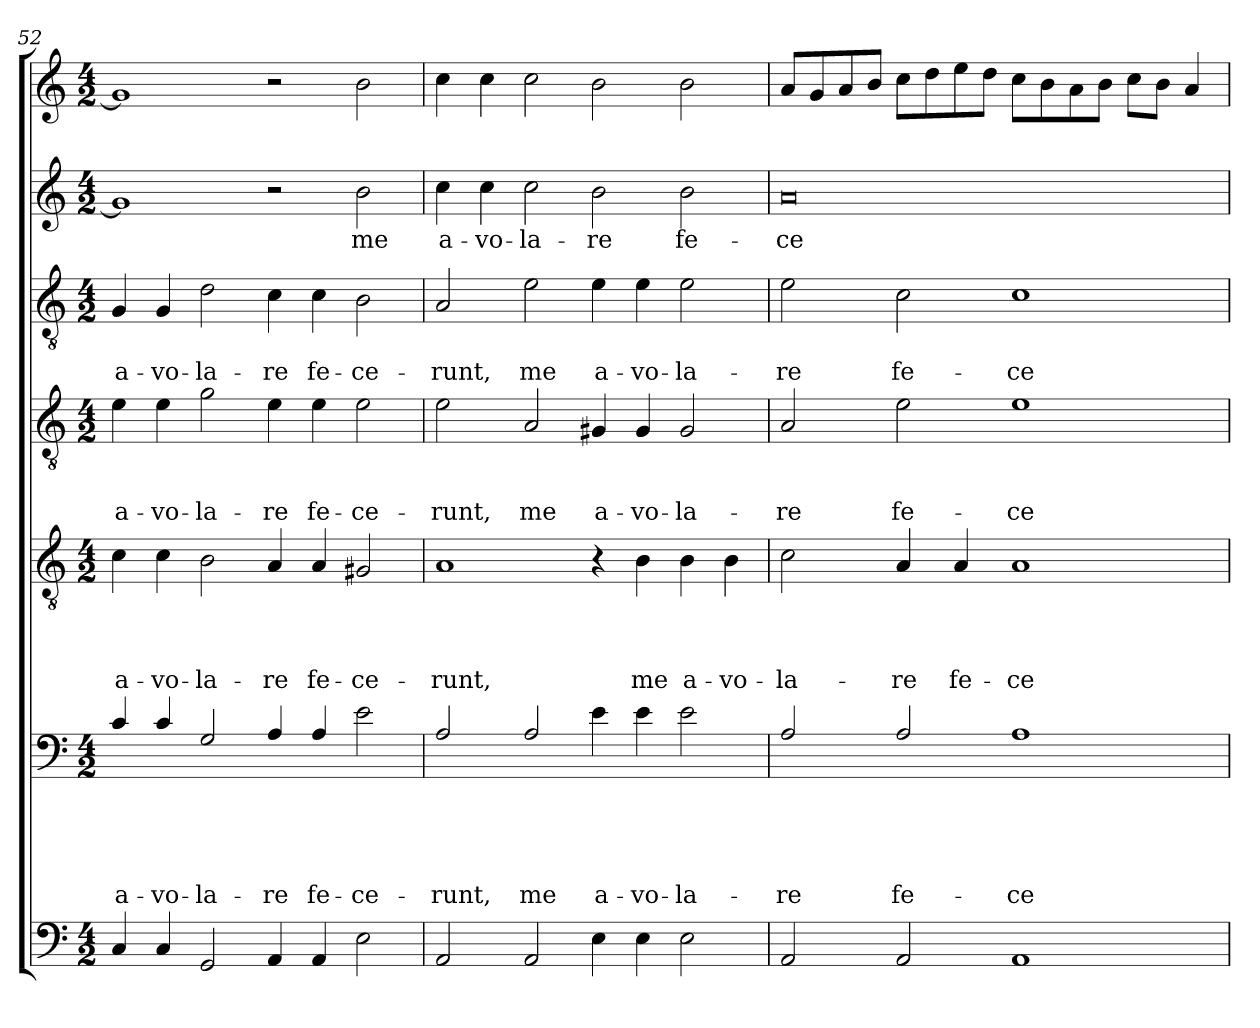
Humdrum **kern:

**kern	**kern	**text	**text	**text	**text	**text	**kern	**text	**text	**text	**text	**kern	**text	**text	**text	**kern	**text	**text	**kern	**text	**kern
*part7	*part6	*part6	*part6	*part6	*part6	*part6	*part5	*part5	*part5	*part5	*part5	*part4	*part4	*part4	*part4	*part3	*part3	*part3	*part2	*part2	*part1
*staff7	*staff6	*staff6	*staff6	*staff6	*staff6	*staff6	*staff5	*staff5	*staff5	*staff5	*staff5	*staff4	*staff4	*staff4	*staff4	*staff3	*staff3	*staff3	*staff2	*staff2	*staff1
*clefF4	*clefF4	*	*	*	*	*	*clefGv2	*	*	*	*	*clefGv2	*	*	*	*clefGv2	*	*	*clefG2	*	*clefG2
*	*ITrd8c14	*	*	*	*	*	*	*	*	*	*	*	*	*	*	*	*	*	*	*	*
*k[]	*k[]	*	*	*	*	*	*k[]	*	*	*	*	*k[]	*	*	*	*k[]	*	*	*k[]	*	*k[]
*C:	*C:	*	*	*	*	*	*C:	*	*	*	*	*C:	*	*	*	*C:	*	*	*C:	*	*C:
*M4/2	*M4/2	*	*	*	*	*	*M4/2	*	*	*	*	*M4/2	*	*	*	*M4/2	*	*	*M4/2	*	*M4/2
=52	=52	=52	=52	=52	=52	=52	=52	=52	=52	=52	=52	=52	=52	=52	=52	=52	=52	=52	=52	=52	=52
!	!	!	!	!	!	!LO:LY:b	!	!	!	!	!LO:LY:b	!	!	!	!LO:LY:b	!	!	!LO:LY:b	!	!	!
4C/	4C/	.	.	.	.	a-	4c\	.	.	.	a-	4e\	.	.	a-	4G/	.	a-	1g]	.	1g]
!	!	!	!	!	!	!LO:LY:b	!	!	!	!	!LO:LY:b	!	!	!	!LO:LY:b	!	!	!LO:LY:b	!	!	!
4C/	4C/	.	.	.	.	-vo-	4c\	.	.	.	-vo-	4e\	.	.	-vo-	4G/	.	-vo-	.	.	.
!	!	!	!	!	!	!LO:LY:b	!	!	!	!	!LO:LY:b	!	!	!	!LO:LY:b	!	!	!LO:LY:b	!	!	!
2GG/	2GG/	.	.	.	.	-la-	2B\	.	.	.	-la-	2g\	.	.	-la-	2d\	.	-la-	.	.	.
!	!	!	!	!	!	!LO:LY:b	!	!	!	!	!LO:LY:b	!	!	!	!LO:LY:b	!	!	!LO:LY:b	!	!	!
4AA/	4AA/	.	.	.	.	-re	4A/	.	.	.	-re	4e\	.	.	-re	4c\	.	-re	2r	.	2r
!	!	!	!	!	!	!LO:LY:b	!	!	!	!	!LO:LY:b	!	!	!	!LO:LY:b	!	!	!LO:LY:b	!	!	!
4AA/	4AA/	.	.	.	.	fe-	4A/	.	.	.	fe-	4e\	.	.	fe-	4c\	.	fe-	.	.	.
!	!	!	!	!	!	!LO:LY:b	!	!	!	!	!LO:LY:b	!	!	!	!LO:LY:b	!	!	!LO:LY:b	!	!LO:LY:b	!
2E\	2E\	.	.	.	.	-ce-	2G#X/	.	.	.	-ce-	2e\	.	.	-ce-	2B\	.	-ce-	2b\	me	2b\
!!LO:LB:g=z
=53	=53	=53	=53	=53	=53	=53	=53	=53	=53	=53	=53	=53	=53	=53	=53	=53	=53	=53	=53	=53	=53
!	!	!	!	!	!	!LO:LY:b	!	!	!	!	!LO:LY:b	!	!	!	!LO:LY:b	!	!	!LO:LY:b	!	!LO:LY:b	!
2AA/	2AA/	.	.	.	.	-runt,	1A	.	.	.	-runt,	2e\	.	.	-runt,	2A/	.	-runt,	4cc\	a-	4cc\
!	!	!	!	!	!	!	!	!	!	!	!	!	!	!	!	!	!	!	!	!LO:LY:b	!
.	.	.	.	.	.	.	.	.	.	.	.	.	.	.	.	.	.	.	4cc\	-vo-	4cc\
!	!	!	!	!	!	!LO:LY:b	!	!	!	!	!	!	!	!	!LO:LY:b	!	!	!LO:LY:b	!	!LO:LY:b	!
2AA/	2AA/	.	.	.	.	me	.	.	.	.	.	2A/	.	.	me	2e\	.	me	2cc\	-la-	2cc\
!	!	!	!	!	!	!LO:LY:b	!	!	!	!	!	!	!	!	!LO:LY:b	!	!	!LO:LY:b	!	!LO:LY:b	!
4E\	4E\	.	.	.	.	a-	4r	.	.	.	.	4G#X/	.	.	a-	4e\	.	a-	2b\	-re	2b\
!	!	!	!	!	!	!LO:LY:b	!	!	!	!	!LO:LY:b	!	!	!	!LO:LY:b	!	!	!LO:LY:b	!	!	!
4E\	4E\	.	.	.	.	-vo-	4B\	.	.	.	me	4G#/	.	.	-vo-	4e\	.	-vo-	.	.	.
!	!	!	!	!	!	!LO:LY:b	!	!	!	!	!LO:LY:b	!	!	!	!LO:LY:b	!	!	!LO:LY:b	!	!LO:LY:b	!
2E\	2E\	.	.	.	.	-la-	4B\	.	.	.	a-	2G#/	.	.	-la-	2e\	.	-la-	2b\	fe-	2b\
!	!	!	!	!	!	!	!	!	!	!	!LO:LY:b	!	!	!	!	!	!	!	!	!	!
.	.	.	.	.	.	.	4B\	.	.	.	-vo-	.	.	.	.	.	.	.	.	.	.
=54	=54	=54	=54	=54	=54	=54	=54	=54	=54	=54	=54	=54	=54	=54	=54	=54	=54	=54	=54	=54	=54
!	!	!	!	!	!	!LO:LY:b	!	!	!	!	!LO:LY:b	!	!	!	!LO:LY:b	!	!	!LO:LY:b	!	!LO:LY:b	!
2AA/	2AA/	.	.	.	.	-re	2c\	.	.	.	-la-	2A/	.	.	-re	2e\	.	-re	0a	-ce-	8a/L
.	.	.	.	.	.	.	.	.	.	.	.	.	.	.	.	.	.	.	.	.	8g/
.	.	.	.	.	.	.	.	.	.	.	.	.	.	.	.	.	.	.	.	.	8a/
.	.	.	.	.	.	.	.	.	.	.	.	.	.	.	.	.	.	.	.	.	8b/J
!	!	!	!	!	!	!LO:LY:b	!	!	!	!	!LO:LY:b	!	!	!	!LO:LY:b	!	!	!LO:LY:b	!	!	!
2AA/	2AA/	.	.	.	.	fe-	4A/	.	.	.	-re	2e\	.	.	fe-	2c\	.	fe-	.	.	8cc\L
.	.	.	.	.	.	.	.	.	.	.	.	.	.	.	.	.	.	.	.	.	8dd\
!	!	!	!	!	!	!	!	!	!	!	!LO:LY:b	!	!	!	!	!	!	!	!	!	!
.	.	.	.	.	.	.	4A/	.	.	.	fe-	.	.	.	.	.	.	.	.	.	8ee\
.	.	.	.	.	.	.	.	.	.	.	.	.	.	.	.	.	.	.	.	.	8dd\J
!	!	!	!	!	!	!LO:LY:b	!	!	!	!	!LO:LY:b	!	!	!	!LO:LY:b	!	!	!LO:LY:b	!	!	!
1AA	1AA	.	.	.	.	-ce-	1A	.	.	.	-ce-	1e	.	.	-ce-	1c	.	-ce-	.	.	8cc\L
.	.	.	.	.	.	.	.	.	.	.	.	.	.	.	.	.	.	.	.	.	8b\
.	.	.	.	.	.	.	.	.	.	.	.	.	.	.	.	.	.	.	.	.	8a\
.	.	.	.	.	.	.	.	.	.	.	.	.	.	.	.	.	.	.	.	.	8b\J
.	.	.	.	.	.	.	.	.	.	.	.	.	.	.	.	.	.	.	.	.	8cc\L
.	.	.	.	.	.	.	.	.	.	.	.	.	.	.	.	.	.	.	.	.	8b\J
.	.	.	.	.	.	.	.	.	.	.	.	.	.	.	.	.	.	.	.	.	4a/
=	=	=	=	=	=	=	=	=	=	=	=	=	=	=	=	=	=	=	=	=	=
*-	*-	*-	*-	*-	*-	*-	*-	*-	*-	*-	*-	*-	*-	*-	*-	*-	*-	*-	*-	*-	*-
